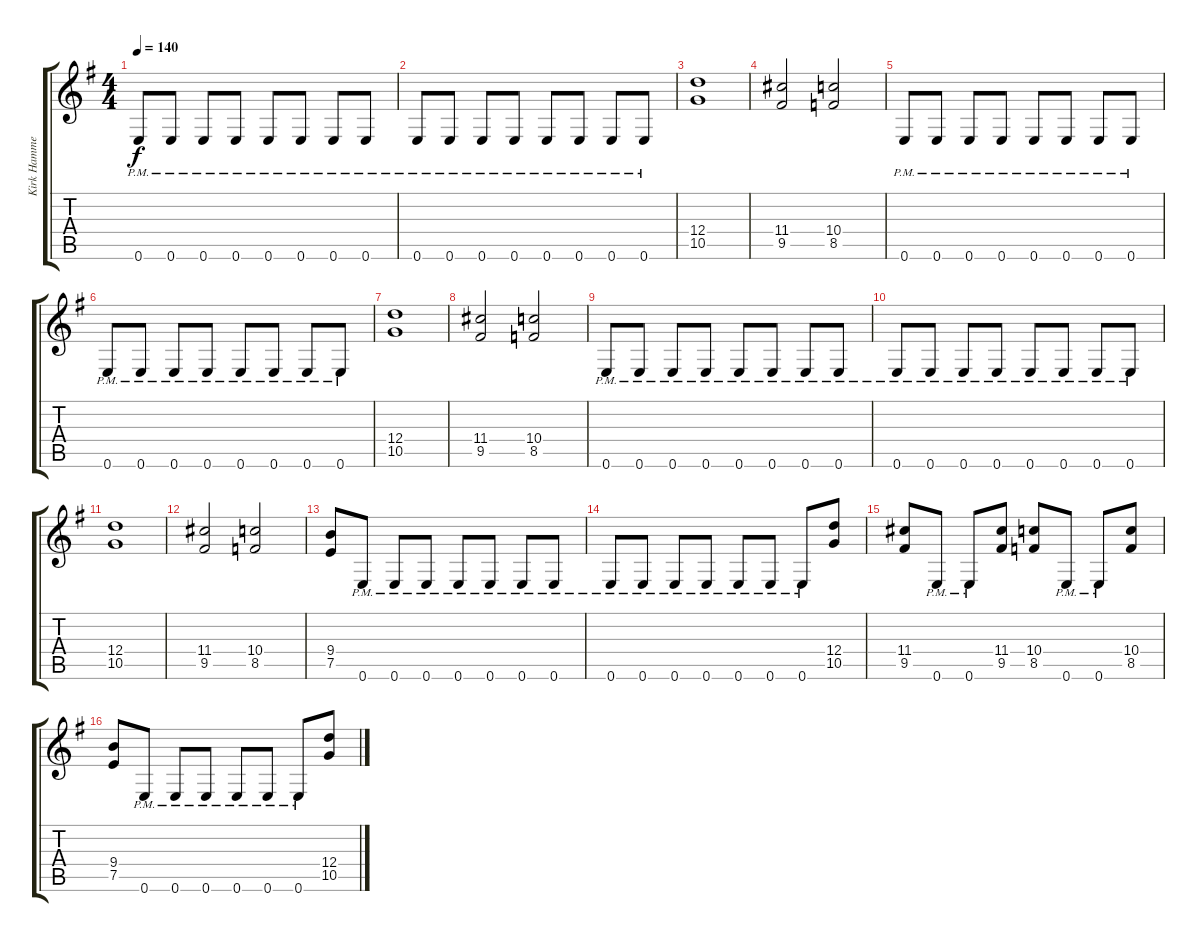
\track ("Kirk Hammet" "Kirk Hamme") {instrument distortionguitar}
\staff {score tabs}
\tuning (E4 B3 G3 D3 A2 E2) {hide}
\ts (4 4)
\tempo 140
\clef g2
\ks eminor
0.6{pm}.8{dy f} 0.6{pm}.8 0.6{pm}.8 0.6{pm}.8 0.6{pm}.8 0.6{pm}.8 0.6{pm}.8 0.6{pm}.8 |
0.6{pm}.8 0.6{pm}.8 0.6{pm}.8 0.6{pm}.8 0.6{pm}.8 0.6{pm}.8 0.6{pm}.8 0.6{pm}.8 |
(12.4 10.5).1 |
(11.4 9.5).2 (10.4 8.5).2 |
0.6{pm}.8 0.6{pm}.8 0.6{pm}.8 0.6{pm}.8 0.6{pm}.8 0.6{pm}.8 0.6{pm}.8 0.6{pm}.8 |
0.6{pm}.8 0.6{pm}.8 0.6{pm}.8 0.6{pm}.8 0.6{pm}.8 0.6{pm}.8 0.6{pm}.8 0.6{pm}.8 |
(12.4 10.5).1 |
(11.4 9.5).2 (10.4 8.5).2 |
0.6{pm}.8 0.6{pm}.8 0.6{pm}.8 0.6{pm}.8 0.6{pm}.8 0.6{pm}.8 0.6{pm}.8 0.6{pm}.8 |
0.6{pm}.8 0.6{pm}.8 0.6{pm}.8 0.6{pm}.8 0.6{pm}.8 0.6{pm}.8 0.6{pm}.8 0.6{pm}.8 |
(12.4 10.5).1 |
(11.4 9.5).2 (10.4 8.5).2 |
(9.4 7.5).8 0.6{pm}.8 0.6{pm}.8 0.6{pm}.8 0.6{pm}.8 0.6{pm}.8 0.6{pm}.8 0.6{pm}.8 |
0.6{pm}.8 0.6{pm}.8 0.6{pm}.8 0.6{pm}.8 0.6{pm}.8 0.6{pm}.8 0.6{pm}.8 (12.4 10.5).8 |
(11.4 9.5).8 0.6{pm}.8 0.6{pm}.8 (11.4 9.5).8 (10.4 8.5).8 0.6{pm}.8 0.6{pm}.8 (10.4 8.5).8 |
(9.4 7.5).8 0.6{pm}.8 0.6{pm}.8 0.6{pm}.8 0.6{pm}.8 0.6{pm}.8 0.6{pm}.8 (12.4 10.5).8
